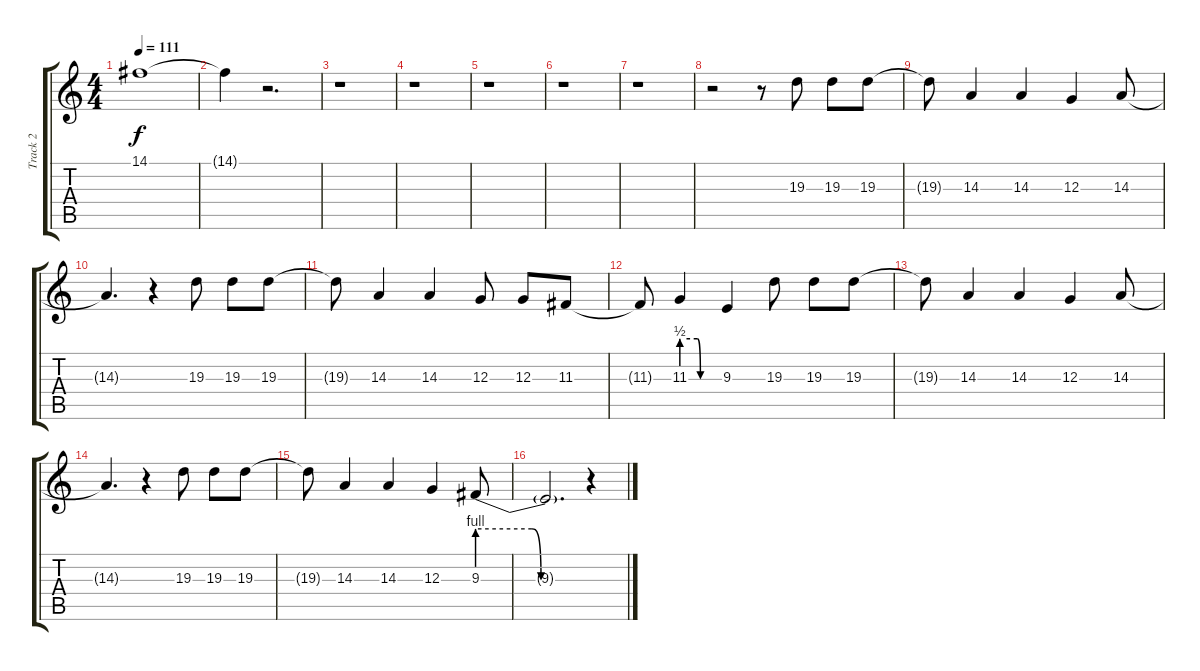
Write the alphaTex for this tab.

\track ("Track 2" "Track 2") {instrument tenorsax}
\staff {score tabs}
\tuning (E4 B3 G3 D3 A2 E2) {hide}
\ts (4 4)
\tempo 111
\clef g2
\ks c
14.1{t}.1{dy f} |
14.1{t}.4 r.2{d} |
r.1 |
r.1 |
r.1 |
r.1 |
r.1 |
r.2 r.8 19.3.8 19.3.8 19.3.8 |
19.3{t}.8 14.3.4 14.3.4 12.3.4 14.3.8 |
14.3{t}.4{d} r.4 19.3.8 19.3.8 19.3.8 |
19.3{t}.8 14.3.4 14.3.4 12.3.8 12.3.8 11.3.8 |
11.3{t}.8 11.3{be (custom 0 2 25 2 30 0 60 0)}.4 9.3.4 19.3.8 19.3.8 19.3.8 |
19.3{t}.8 14.3.4 14.3.4 12.3.4 14.3.8 |
14.3{t}.4{d} r.4 19.3.8 19.3.8 19.3.8 |
19.3{t}.8 14.3.4 14.3.4 12.3.4 9.3{be (custom 0 4 30 4 35 0 60 0)}.8 |
9.3{t}.2{d} r.4
